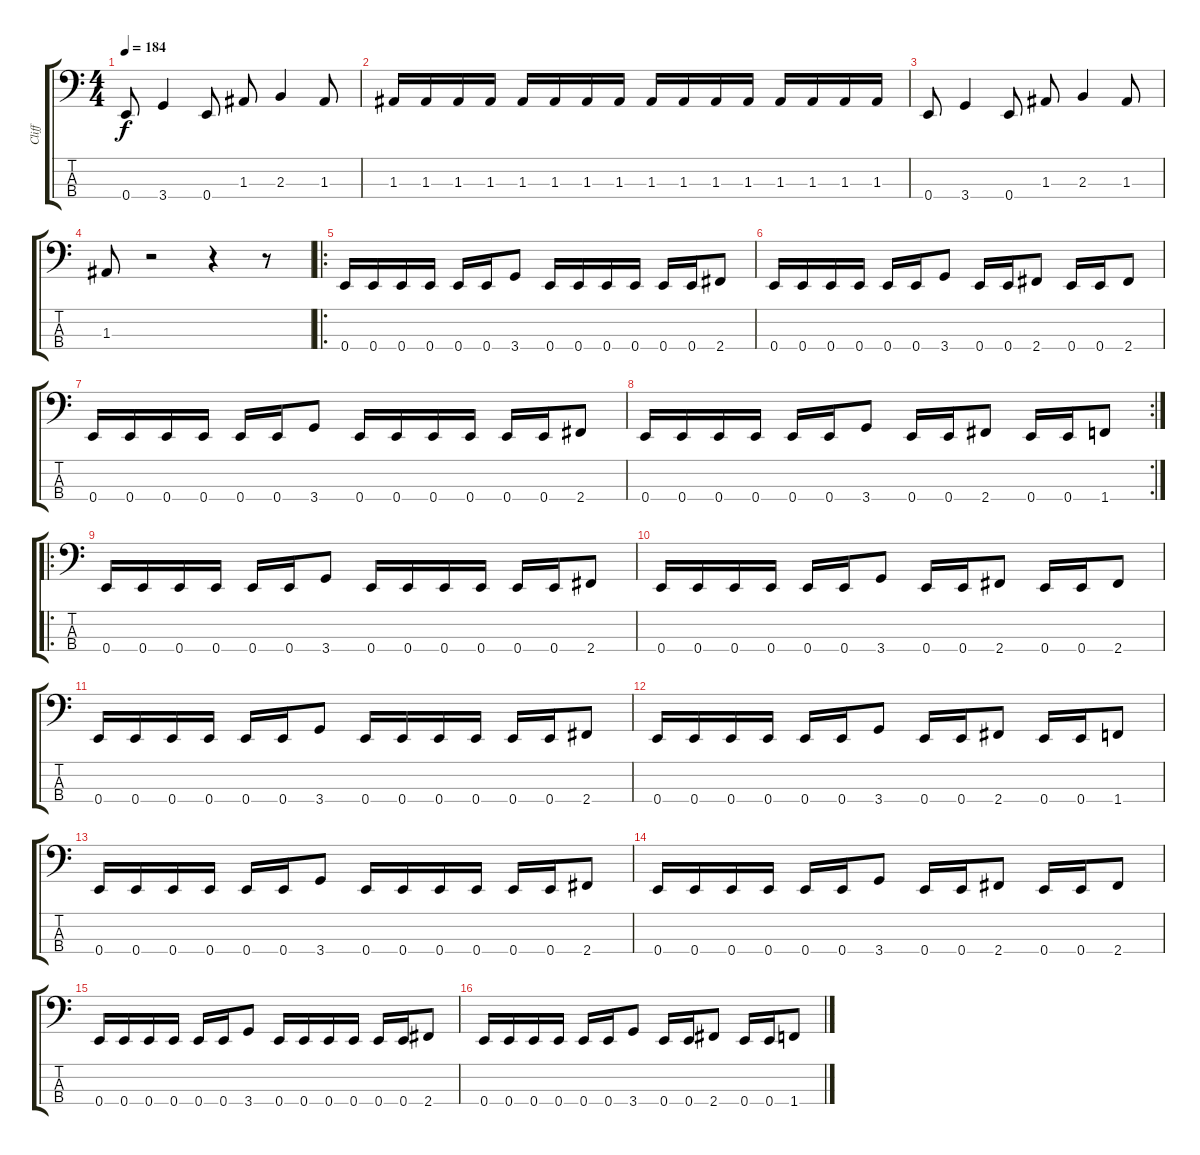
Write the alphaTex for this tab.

\track ("Cliff" "Cliff") {instrument electricbassfinger}
\staff {score tabs}
\tuning (G2 D2 A1 E1) {hide}
\ts (4 4)
\tempo 184
\clef f4
\ks c
0.4.8{dy f} 3.4.4 0.4.8 1.3.8 2.3.4 1.3.8 |
1.3.16 1.3.16 1.3.16 1.3.16 1.3.16 1.3.16 1.3.16 1.3.16 1.3.16 1.3.16 1.3.16 1.3.16 1.3.16 1.3.16 1.3.16 1.3.16 |
0.4.8 3.4.4 0.4.8 1.3.8 2.3.4 1.3.8 |
1.3.8 r.2 r.4 r.8 |
\ro
0.4.16 0.4.16 0.4.16 0.4.16 0.4.16 0.4.16 3.4.8 0.4.16 0.4.16 0.4.16 0.4.16 0.4.16 0.4.16 2.4.8 |
0.4.16 0.4.16 0.4.16 0.4.16 0.4.16 0.4.16 3.4.8 0.4.16 0.4.16 2.4.8 0.4.16 0.4.16 2.4.8 |
0.4.16 0.4.16 0.4.16 0.4.16 0.4.16 0.4.16 3.4.8 0.4.16 0.4.16 0.4.16 0.4.16 0.4.16 0.4.16 2.4.8 |
\rc 2
0.4.16 0.4.16 0.4.16 0.4.16 0.4.16 0.4.16 3.4.8 0.4.16 0.4.16 2.4.8 0.4.16 0.4.16 1.4.8 |
\ro
0.4.16 0.4.16 0.4.16 0.4.16 0.4.16 0.4.16 3.4.8 0.4.16 0.4.16 0.4.16 0.4.16 0.4.16 0.4.16 2.4.8 |
0.4.16 0.4.16 0.4.16 0.4.16 0.4.16 0.4.16 3.4.8 0.4.16 0.4.16 2.4.8 0.4.16 0.4.16 2.4.8 |
0.4.16 0.4.16 0.4.16 0.4.16 0.4.16 0.4.16 3.4.8 0.4.16 0.4.16 0.4.16 0.4.16 0.4.16 0.4.16 2.4.8 |
0.4.16 0.4.16 0.4.16 0.4.16 0.4.16 0.4.16 3.4.8 0.4.16 0.4.16 2.4.8 0.4.16 0.4.16 1.4.8 |
0.4.16 0.4.16 0.4.16 0.4.16 0.4.16 0.4.16 3.4.8 0.4.16 0.4.16 0.4.16 0.4.16 0.4.16 0.4.16 2.4.8 |
0.4.16 0.4.16 0.4.16 0.4.16 0.4.16 0.4.16 3.4.8 0.4.16 0.4.16 2.4.8 0.4.16 0.4.16 2.4.8 |
0.4.16 0.4.16 0.4.16 0.4.16 0.4.16 0.4.16 3.4.8 0.4.16 0.4.16 0.4.16 0.4.16 0.4.16 0.4.16 2.4.8 |
0.4.16 0.4.16 0.4.16 0.4.16 0.4.16 0.4.16 3.4.8 0.4.16 0.4.16 2.4.8 0.4.16 0.4.16 1.4.8
